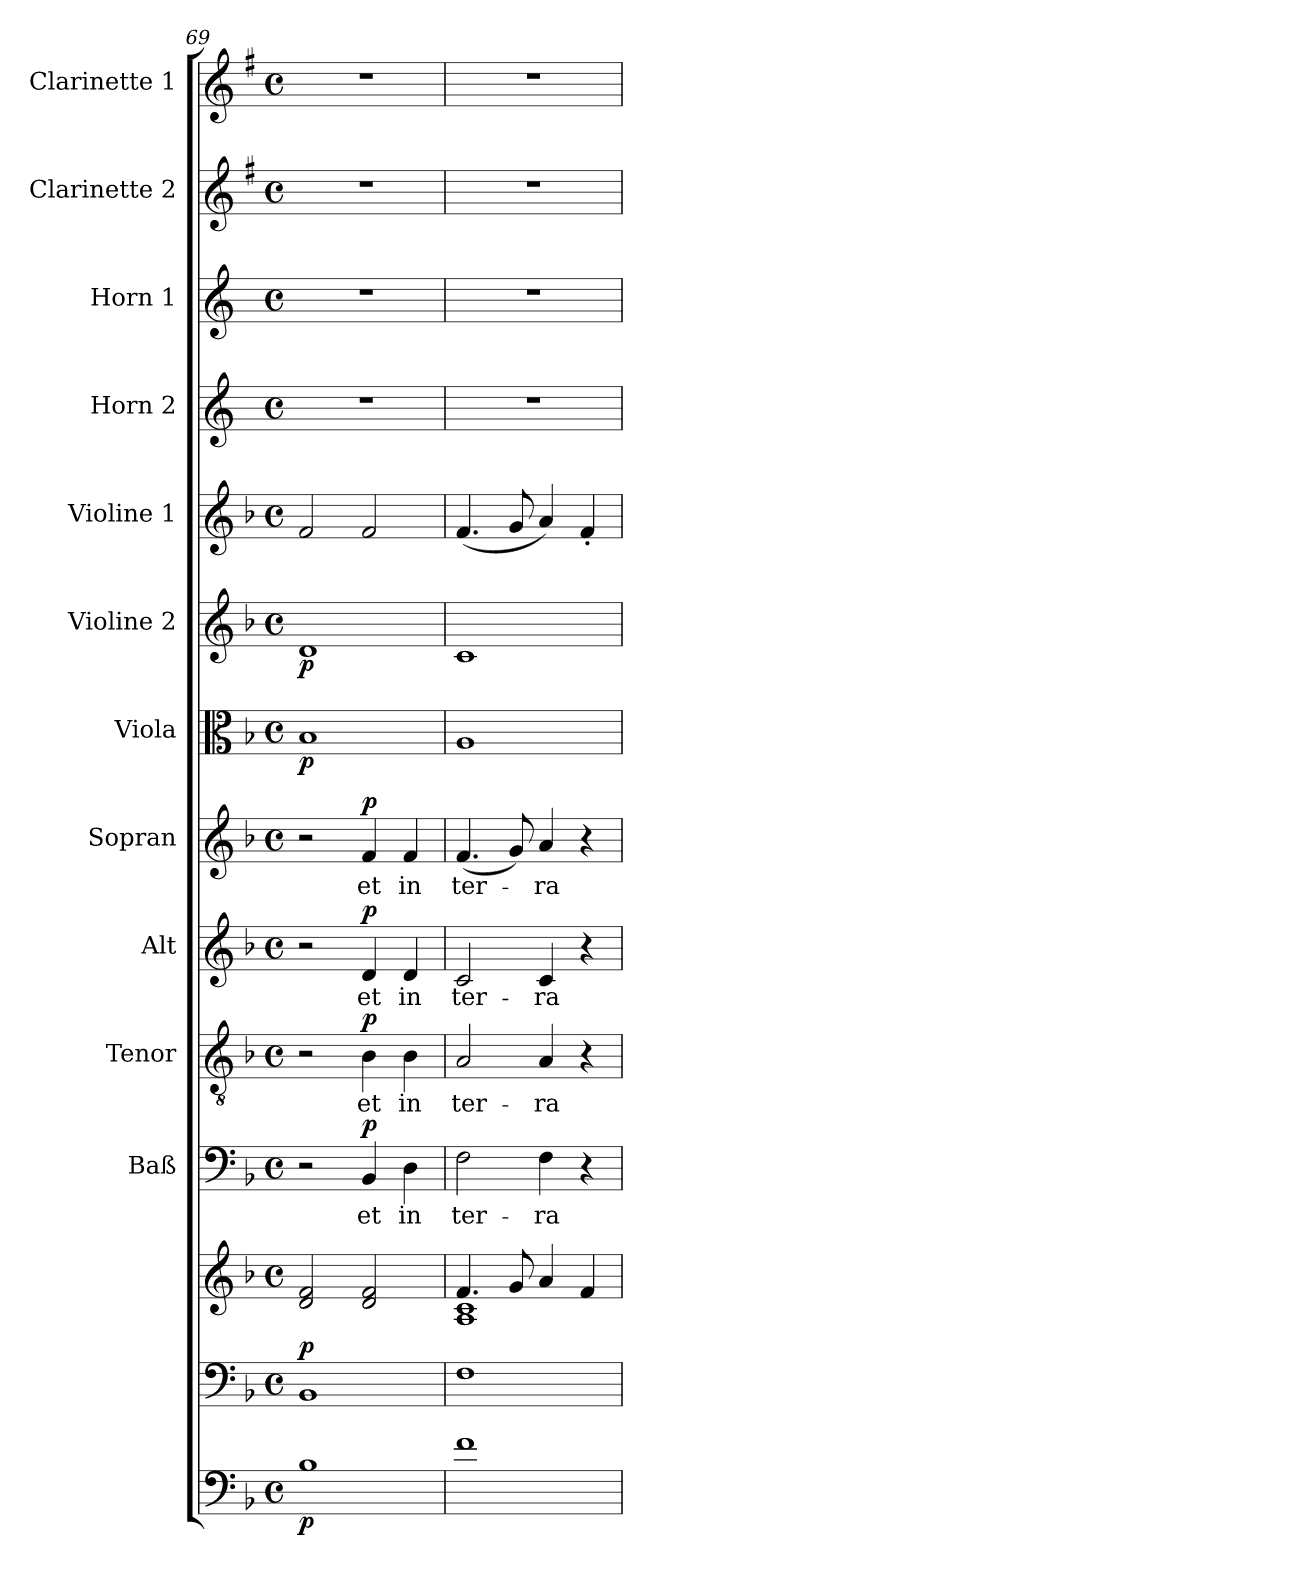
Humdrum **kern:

**kern	**dynam	**kern	**kern	**dynam	**kern	**text	**dynam	**kern	**text	**dynam	**kern	**text	**dynam	**kern	**text	**dynam	**kern	**dynam	**kern	**dynam	**kern	**kern	**kern	**kern	**kern
*part13	*part13	*part12	*part12	*part12	*part11	*part11	*part11	*part10	*part10	*part10	*part9	*part9	*part9	*part8	*part8	*part8	*part7	*part7	*part6	*part6	*part5	*part4	*part3	*part2	*part1
*staff14	*staff14	*staff13	*staff12	*staff12/13	*staff11	*staff11	*staff11	*staff10	*staff10	*staff10	*staff9	*staff9	*staff9	*staff8	*staff8	*staff8	*staff7	*staff7	*staff6	*staff6	*staff5	*staff4	*staff3	*staff2	*staff1
*	*	*	*	*	*I"Baß	*	*	*I"Tenor	*	*	*I"Alt	*	*	*I"Sopran	*	*	*I"Viola	*	*I"Violine 2	*	*I"Violine 1	*I"Horn 2	*I"Horn 1	*I"Clarinette 2	*I"Clarinette 1
*	*	*	*	*	*I'Baß	*	*	*I'Ten	*	*	*I'Alt	*	*	*I'Sop	*	*	*I'Vla.	*	*I'Vln. 2	*	*I'Vln. 1	*I'Hrn. 2	*I'Hrn. 1	*	*
*clefF4	*	*clefF4	*clefG2	*	*clefF4	*	*	*clefGv2	*	*	*clefG2	*	*	*clefG2	*	*	*clefC3	*	*clefG2	*	*clefG2	*clefG2	*clefG2	*clefG2	*clefG2
*ITrd7c12	*	*	*	*	*	*	*	*	*	*	*	*	*	*	*	*	*	*	*	*	*	*ITrd4c7	*ITrd4c7	*ITrd1c2	*ITrd1c2
*k[b-]	*	*k[b-]	*k[b-]	*	*k[b-]	*	*	*k[b-]	*	*	*k[b-]	*	*	*k[b-]	*	*	*k[b-]	*	*k[b-]	*	*k[b-]	*k[b-]	*k[b-]	*k[b-]	*k[b-]
*F:	*	*F:	*F:	*	*F:	*	*	*F:	*	*	*F:	*	*	*F:	*	*	*F:	*	*F:	*	*F:	*F:	*F:	*F:	*F:
*M4/4	*	*M4/4	*M4/4	*	*M4/4	*	*	*M4/4	*	*	*M4/4	*	*	*M4/4	*	*	*M4/4	*	*M4/4	*	*M4/4	*M4/4	*M4/4	*M4/4	*M4/4
*met(c)	*	*met(c)	*met(c)	*	*met(c)	*	*	*met(c)	*	*	*met(c)	*	*	*met(c)	*	*	*met(c)	*	*met(c)	*	*met(c)	*met(c)	*met(c)	*met(c)	*met(c)
=69	=69	=69	=69	=69	=69	=69	=69	=69	=69	=69	=69	=69	=69	=69	=69	=69	=69	=69	=69	=69	=69	=69	=69	=69	=69
!	!LO:DY:b	!	!	!LO:DY:a=2	!	!	!	!	!	!	!	!	!	!	!	!	!	!LO:DY:b	!	!LO:DY:b	!	!	!	!	!
1BB-	p	1BB-	2d/ 2f/	p	2r	.	.	2r	.	.	2r	.	.	2r	.	.	1B-	p	1d	p	2f/	1r	1r	1r	1r
!	!	!	!	!	!	!LO:LY:b	!LO:DY:a	!	!LO:LY:b	!LO:DY:a	!	!LO:LY:b	!LO:DY:a	!	!LO:LY:b	!LO:DY:a	!	!	!	!	!	!	!	!	!
.	.	.	2d/ 2f/	.	4BB-/	et	p	4B-\	et	p	4d/	et	p	4f/	et	p	.	.	.	.	2f/	.	.	.	.
!	!	!	!	!	!	!LO:LY:b	!	!	!LO:LY:b	!	!	!LO:LY:b	!	!	!LO:LY:b	!	!	!	!	!	!	!	!	!	!
.	.	.	.	.	4D\	in	.	4B-\	in	.	4d/	in	.	4f/	in	.	.	.	.	.	.	.	.	.	.
=70	=70	=70	=70	=70	=70	=70	=70	=70	=70	=70	=70	=70	=70	=70	=70	=70	=70	=70	=70	=70	=70	=70	=70	=70	=70
*	*	*	*^	*	*	*	*	*	*	*	*	*	*	*	*	*	*	*	*	*	*	*	*	*	*
!	!	!	!	!	!	!	!LO:LY:b	!	!	!LO:LY:b	!	!	!LO:LY:b	!	!	!LO:LY:b	!	!	!	!	!	!	!	!	!	!
1F	.	1F	4.f/	1A 1c	.	2F\	ter-	.	2A/	ter-	.	2c/	ter-	.	(<4.f/	ter-	.	1A	.	1c	.	(<4.f/	1r	1r	1r	1r
.	.	.	8g/	.	.	.	.	.	.	.	.	.	.	.	8g/)	.	.	.	.	.	.	8g/	.	.	.	.
!	!	!	!	!	!	!	!LO:LY:b	!	!	!LO:LY:b	!	!	!LO:LY:b	!	!	!LO:LY:b	!	!	!	!	!	!	!	!	!	!
.	.	.	4a/	.	.	4F\	-ra	.	4A/	-ra	.	4c/	-ra	.	4a/	-ra	.	.	.	.	.	4a/)	.	.	.	.
.	.	.	4f/	.	.	4r	.	.	4r	.	.	4r	.	.	4r	.	.	.	.	.	.	4f'</	.	.	.	.
*	*	*	*v	*v	*	*	*	*	*	*	*	*	*	*	*	*	*	*	*	*	*	*	*	*	*	*
=	=	=	=	=	=	=	=	=	=	=	=	=	=	=	=	=	=	=	=	=	=	=	=	=	=
*-	*-	*-	*-	*-	*-	*-	*-	*-	*-	*-	*-	*-	*-	*-	*-	*-	*-	*-	*-	*-	*-	*-	*-	*-	*-
